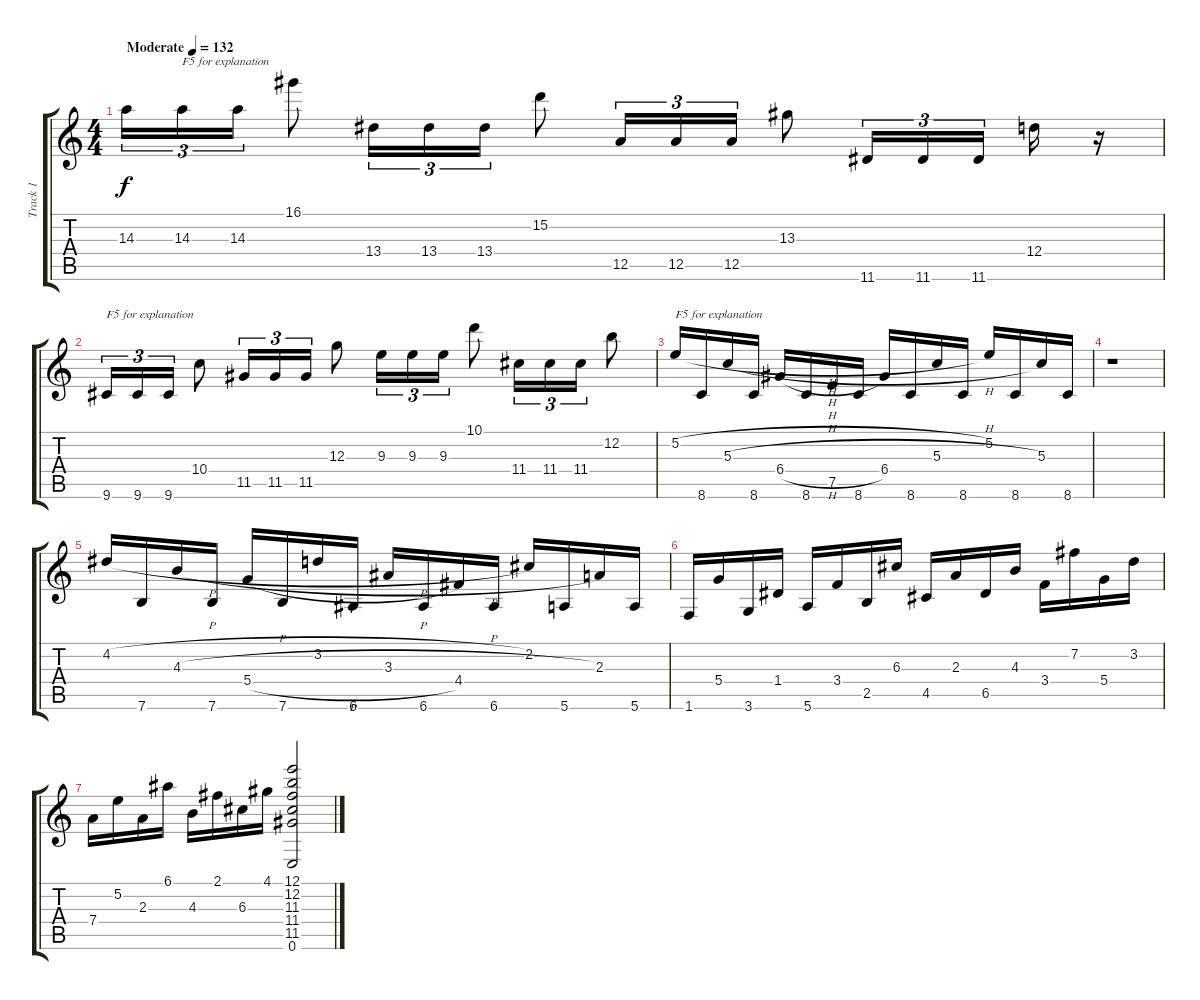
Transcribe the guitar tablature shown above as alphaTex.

\track ("Track 1" "Track 1") {instrument acousticguitarsteel}
\staff {score tabs}
\tuning (E4 B3 G3 D3 A2 E2) {hide}
\ts (4 4)
\tempo (132 "Moderate")
\clef g2
\ks c
14.3.16{tu (3 2) dy f instrument acousticguitarsteel} 14.3.16{tu (3 2) txt "F5 for explanation"} 14.3.16{tu (3 2)} 16.1.8 13.4.16{tu (3 2)} 13.4.16{tu (3 2)} 13.4.16{tu (3 2)} 15.2.8 12.5.16{tu (3 2)} 12.5.16{tu (3 2)} 12.5.16{tu (3 2)} 13.3.8 11.6.16{tu (3 2)} 11.6.16{tu (3 2)} 11.6.16{tu (3 2) beam splitsecondary} 12.4.16 r.16 |
9.6.16{tu (3 2) txt "F5 for explanation"} 9.6.16{tu (3 2)} 9.6.16{tu (3 2)} 10.4.8 11.5.16{tu (3 2)} 11.5.16{tu (3 2)} 11.5.16{tu (3 2)} 12.3.8 9.3.16{tu (3 2)} 9.3.16{tu (3 2)} 9.3.16{tu (3 2)} 10.1.8 11.4.16{tu (3 2)} 11.4.16{tu (3 2)} 11.4.16{tu (3 2)} 12.2.8 |
5.2{h}.16{txt "F5 for explanation"} 8.6.16 5.3{h}.16 8.6.16 6.4{h}.16 8.6.16 7.5.16 8.6.16 6.4.16 8.6.16 5.3{h}.16 8.6.16 5.2.16 8.6.16 5.3.16 8.6.16 |
r.1 |
4.2{h}.16 7.6.16 4.3{h}.16 7.6.16 5.4{h}.16 7.6.16 3.2{h}.16 6.6.16 3.3{h}.16 6.6.16 4.4.16 6.6.16 2.2.16 5.6.16 2.3.16 5.6.16 |
1.6.16 5.4.16 3.6.16 1.4.16 5.6.16 3.4.16 2.5.16 6.3.16 4.5.16 2.3.16 6.5.16 4.3.16 3.4.16 7.2.16 5.4.16 3.2.16 |
7.4.16 5.2.16 2.3.16 6.1.16 4.3.16 2.1.16 6.3.16 4.1.16 (12.1 12.2 11.3 11.4 11.5 0.6).2
